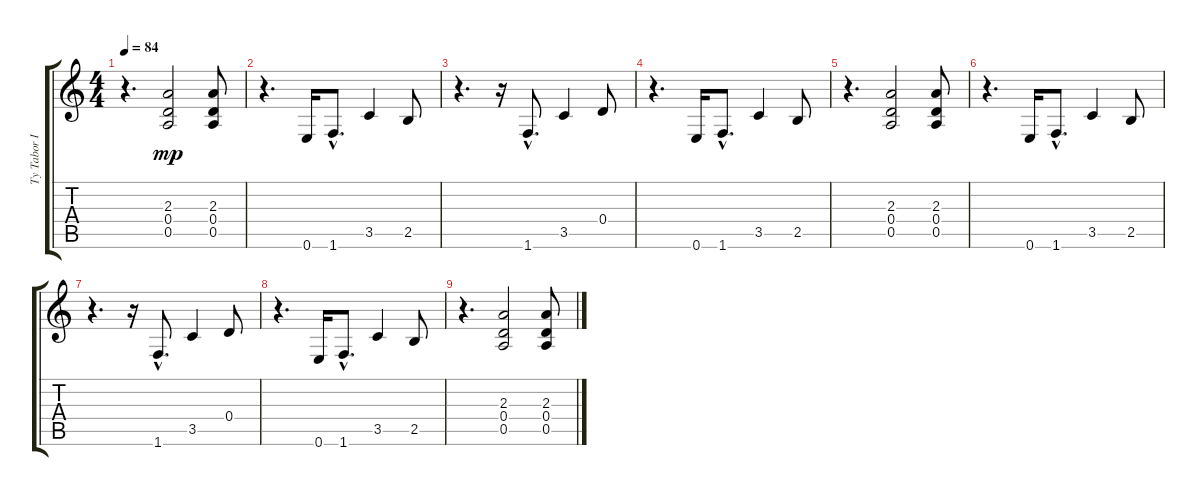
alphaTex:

\track ("Ty Tabor I" "Ty Tabor I") {instrument distortionguitar}
\staff {score tabs}
\tuning (E4 B3 G3 D3 A2 E2) {hide}
\ts (4 4)
\tempo 84
\clef g2
\ks c
r.4{d dy mp} (2.3 0.4 0.5).2 (2.3 0.4 0.5).8 |
r.4{d} 0.6.16 1.6{hac}.8{d} 3.5.4 2.5.8 |
r.4{d} r.16 1.6{hac}.8{d} 3.5.4 0.4.8 |
r.4{d} 0.6.16 1.6{hac}.8{d} 3.5.4 2.5.8 |
r.4{d} (2.3 0.4 0.5).2 (2.3 0.4 0.5).8 |
r.4{d} 0.6.16 1.6{hac}.8{d} 3.5.4 2.5.8 |
r.4{d} r.16 1.6{hac}.8{d} 3.5.4 0.4.8 |
r.4{d} 0.6.16 1.6{hac}.8{d} 3.5.4 2.5.8 |
r.4{d} (2.3 0.4 0.5).2 (2.3 0.4 0.5).8
